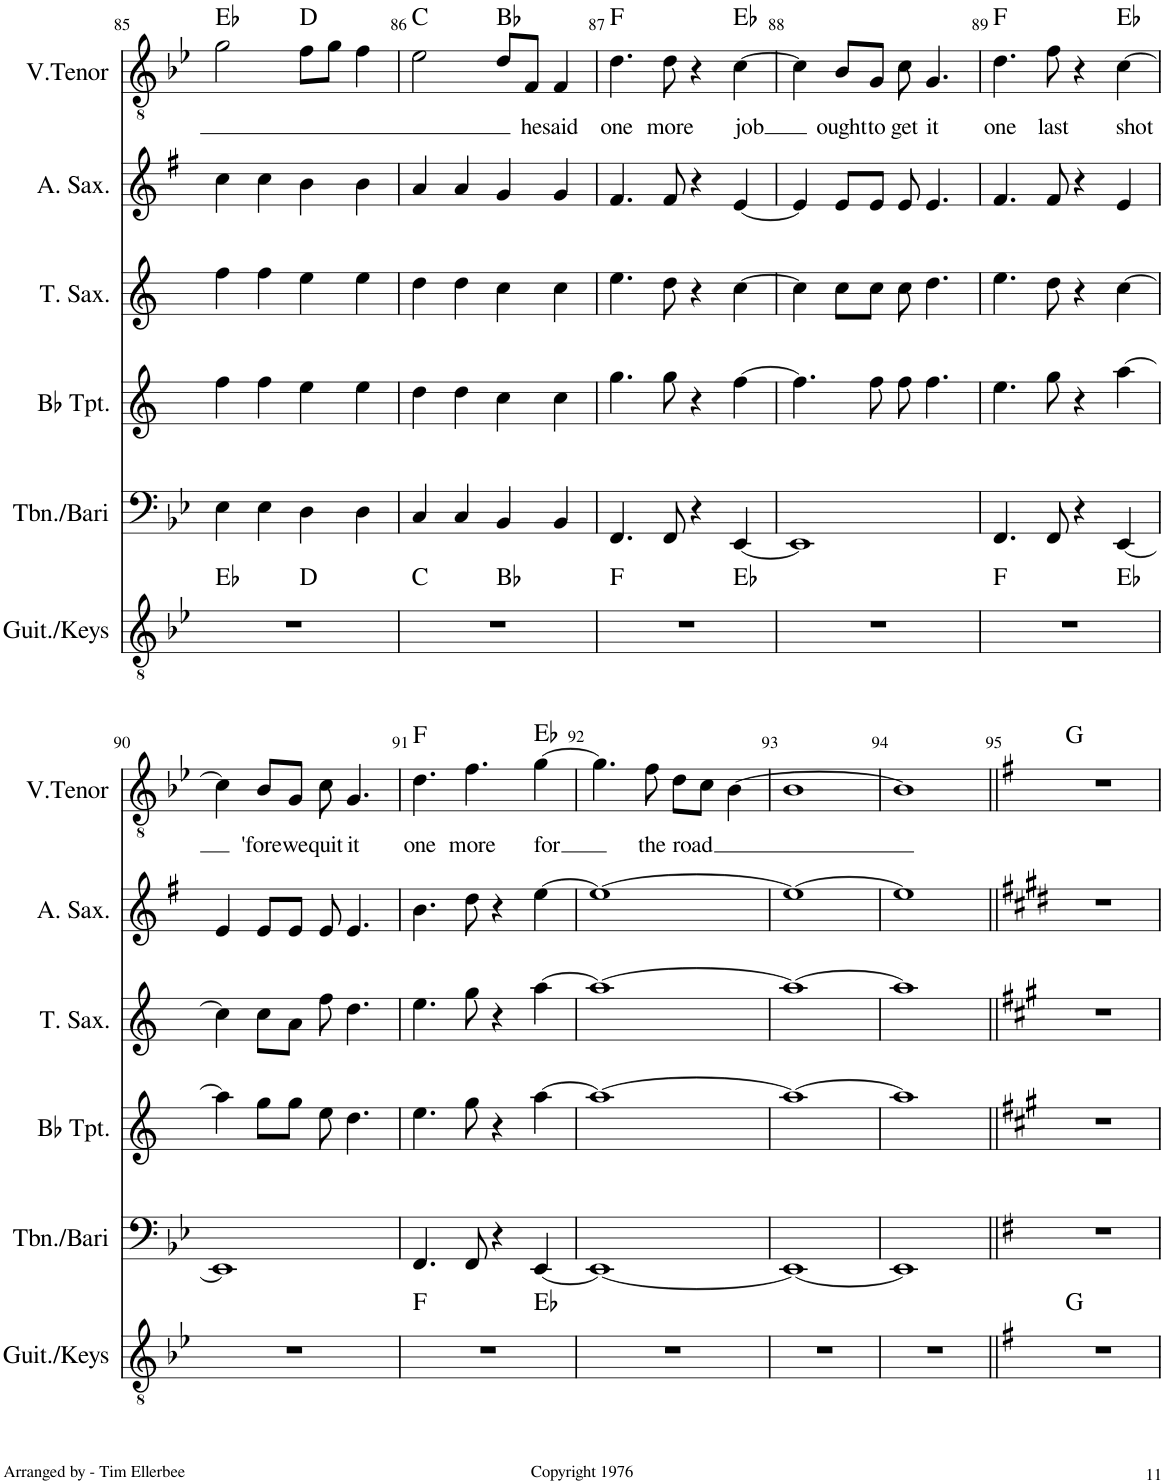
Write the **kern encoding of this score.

**kern	**harte	**kern	**kern	**kern	**kern	**kern	**text	**harte
*part6	*part6	*part5	*part4	*part3	*part2	*part1	*part1	*part1
*staff6	*	*staff5	*staff4	*staff3	*staff2	*staff1	*staff1	*
*I"Guit./Keys	*	*I"T-bone/Bari	*I"Bb Trumpet	*I"Tenor Saxophone	*I"Alto Saxophone	*I"V. Tenor	*	*
*I'Guit./Keys	*	*I'Tbn./Bari	*I'Bb Tpt.	*I'T. Sax.	*I'A. Sax.	*I'V.Tenor	*	*
!!LO:PB:g=z
*clefGv2	*	*clefF4	*clefG2	*clefG2	*clefG2	*clefGv2	*	*
*	*	*	*Trd1c2	*Trd8c14	*Trd5c9	*	*	*
*k[b-e-]	*	*k[b-e-]	*k[]	*k[]	*k[f#]	*k[b-e-]	*	*
*M4/4	*	*M4/4	*M4/4	*M4/4	*M4/4	*M4/4	*	*
=85	=85	=85	=85	=85	=85	=85	=85	=85
*^	*	*	*	*	*	*	*	*
1r	2ryy	Eb:maj	4E-\	4ff\	4ff\	4cc\	2g\	.	Eb:maj
.	.	.	4E-\	4ff\	4ff\	4cc\	.	.	.
.	2ryy	D:maj	4D\	4ee\	4ee\	4b\	8f\L	.	D:maj
.	.	.	.	.	.	.	8g\J	.	.
.	.	.	4D\	4ee\	4ee\	4b\	4f\	.	.
=86	=86	=86	=86	=86	=86	=86	=86	=86	=86
1r	2ryy	C:maj	4C/	4dd\	4dd\	4a/	2e-\	.	C:maj
.	.	.	4C/	4dd\	4dd\	4a/	.	.	.
.	2ryy	Bb:maj	4BB-/	4cc\	4cc\	4g/	8d/L	.	Bb:maj
!	!	!	!	!	!	!	!	!LO:LY:b	!
.	.	.	.	.	.	.	8F/J	he	.
!	!	!	!	!	!	!	!	!LO:LY:b	!
.	.	.	4BB-/	4cc\	4cc\	4g/	4F/	said	.
=87	=87	=87	=87	=87	=87	=87	=87	=87	=87
!	!	!	!	!	!	!	!	!LO:LY:b	!
1r	2.ryy	F:maj	4.FF/	4.gg\	4.ee\	4.f#/	4.d\	one	F:maj
!	!	!	!	!	!	!	!	!LO:LY:b	!
.	.	.	8FF/	8gg\	8dd\	8f#/	8d\	more	.
.	.	.	4r	4r	4r	4r	4r	.	.
!	!	!	!	!	!	!	!	!LO:LY:b	!
.	4ryy	Eb:maj	[4EE-/	[4ff\	[4cc\	[4e/	[4c\	job	Eb:maj
*v	*v	*	*	*	*	*	*	*	*
=88	=88	=88	=88	=88	=88	=88	=88	=88
1r	.	1EE-]	4.ff\]	4cc\]	4e/]	4c\]	.	.
!	!	!	!	!	!	!	!LO:LY:b	!
.	.	.	.	8cc\L	8e/L	8B-/L	ought	.
!	!	!	!	!	!	!	!LO:LY:b	!
.	.	.	8ff\	8cc\J	8e/J	8G/J	to	.
!	!	!	!	!	!	!	!LO:LY:b	!
.	.	.	8ff\	8cc\	8e/	8c\	get	.
!	!	!	!	!	!	!	!LO:LY:b	!
.	.	.	4.ff\	4.dd\	4.e/	4.G/	it	.
=89	=89	=89	=89	=89	=89	=89	=89	=89
!	!	!	!	!	!	!	!LO:LY:b	!
*^	*	*	*	*	*	*	*	*
1r	2.ryy	F:maj	4.FF/	4.ee\	4.ee\	4.f#/	4.d\	one	F:maj
!	!	!	!	!	!	!	!	!LO:LY:b	!
.	.	.	8FF/	8gg\	8dd\	8f#/	8f\	last	.
.	.	.	4r	4r	4r	4r	4r	.	.
!	!	!	!	!	!	!	!	!LO:LY:b	!
.	4ryy	Eb:maj	[4EE-/	[4aa\	[4cc\	4e/	[4c\	shot	Eb:maj
*v	*v	*	*	*	*	*	*	*	*
!!LO:LB:g=z
=90	=90	=90	=90	=90	=90	=90	=90	=90
1r	.	1EE-]	4aa\]	4cc\]	4e/	4c\]	.	.
!	!	!	!	!	!	!	!LO:LY:b	!
.	.	.	8gg\L	8cc\L	8e/L	8B-/L	'fore	.
!	!	!	!	!	!	!	!LO:LY:b	!
.	.	.	8gg\J	8a\J	8e/J	8G/J	we	.
!	!	!	!	!	!	!	!LO:LY:b	!
.	.	.	8ee\	8ee\	8e/	8c\	quit	.
!	!	!	!	!	!	!	!LO:LY:b	!
.	.	.	4.dd\	4.dd\	4.e/	4.G/	it	.
=91	=91	=91	=91	=91	=91	=91	=91	=91
!	!	!	!	!	!	!	!LO:LY:b	!
*^	*	*	*	*	*	*	*	*
1r	2.ryy	F:maj	4.FF/	4.ee\	4.ee\	4.b\	4.d\	one	F:maj
!	!	!	!	!	!	!	!	!LO:LY:b	!
.	.	.	8FF/	8gg\	8gg\	8dd\	4.f\	more	.
.	.	.	4r	4r	4r	4r	.	.	.
!	!	!	!	!	!	!	!	!LO:LY:b	!
.	4ryy	Eb:maj	[4EE-/	[4aa\	[4aa\	[4ee\	[4g\	for	Eb:maj
*v	*v	*	*	*	*	*	*	*	*
=92	=92	=92	=92	=92	=92	=92	=92	=92
1r	.	1EE-_	1aa_	1aa_	1ee_	4.g\]	.	.
!	!	!	!	!	!	!	!LO:LY:b	!
.	.	.	.	.	.	8f\	the	.
!	!	!	!	!	!	!	!LO:LY:b	!
.	.	.	.	.	.	8d\L	road	.
.	.	.	.	.	.	8c\J	.	.
.	.	.	.	.	.	[4B-\	.	.
=93	=93	=93	=93	=93	=93	=93	=93	=93
1r	.	1EE-_	1aa_	1aa_	1ee_	1B-	.	.
=94	=94	=94	=94	=94	=94	=94	=94	=94
1r	.	1EE-]	1aa]	1aa]	1ee]	1B-]	.	.
=95||	=95||	=95||	=95||	=95||	=95||	=95||	=95||	=95||
*k[f#]	*	*k[f#]	*k[f#c#g#]	*k[f#c#g#]	*k[f#c#g#d#]	*k[f#]	*	*
1r	G:maj	1r	1r	1r	1r	1r	.	G:maj
=	=	=	=	=	=	=	=	=
*-	*-	*-	*-	*-	*-	*-	*-	*-
